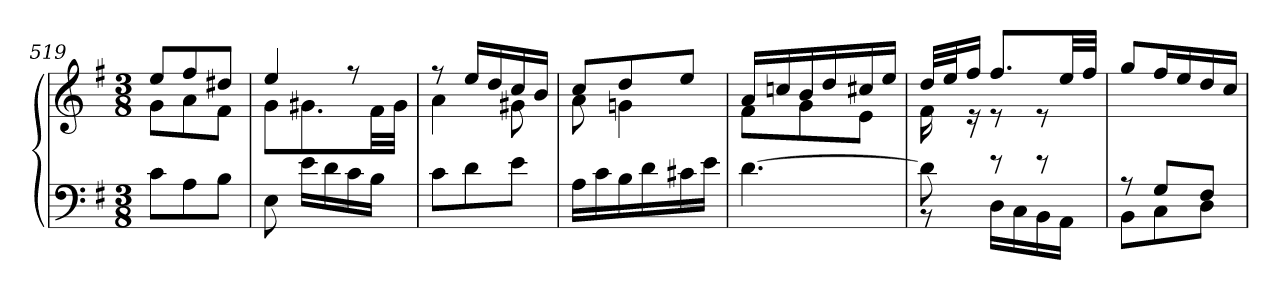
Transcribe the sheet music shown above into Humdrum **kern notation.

**kern	**kern
*part1	*part1
*staff2	*staff1
*clefF4	*clefG2
*k[f#]	*k[f#]
*G:	*G:
*M3/8	*M3/8
=519	=519
*	*^
8c\L	8ee/L	8g\L
8A\	8ff#/	8a\
8B\J	8dd#X/J	8f#\J
=520	=520	=520
8E\	4ee/	8g\L
16e\LL	.	8.g#X\
16d\	.	.
16c\	8r	.
16B\JJ	.	32f#\LL
.	.	32g#\JJJ
=521	=521	=521
8c\L	8r	4a\
8d\	16ee/LL	.
.	16dd/	.
8e\J	16cc/	8g#X\
.	16b/JJ	.
=522	=522	=522
16A\LL	8cc/L	8a\
16c\	.	.
16B\	8dd/	4gn\
16d\	.	.
16c#X\	8ee/J	.
16e\JJ	.	.
=523	=523	=523
[4.d\	16a/LL	8f#\L
.	16ccn/	.
.	16b/	8g\
.	16dd/	.
.	16cc#X/	8e\J
.	16ee/JJ	.
!!LO:LB:g=z	!!
=524	=524	=524
*^	*	*
8d\]	8r	32dd/LLL	16f#\
.	.	32ee/J	.
.	.	16ff#/JJ	16r
8r	16D\LL	8.ff#/L	8r
.	16C\	.	.
8r	16BB\	.	8r
.	16AA\JJ	32ee/LL	.
.	.	32ff#/JJJ	.
*	*	*v	*v
=525	=525	=525
8r	8BB\L	8gg/L
8G/L	8C\	16ff#/L
.	.	16ee/
8F#/J	8D\J	16dd/
.	.	16cc/JJ
*v	*v	*
=	=
*-	*-
